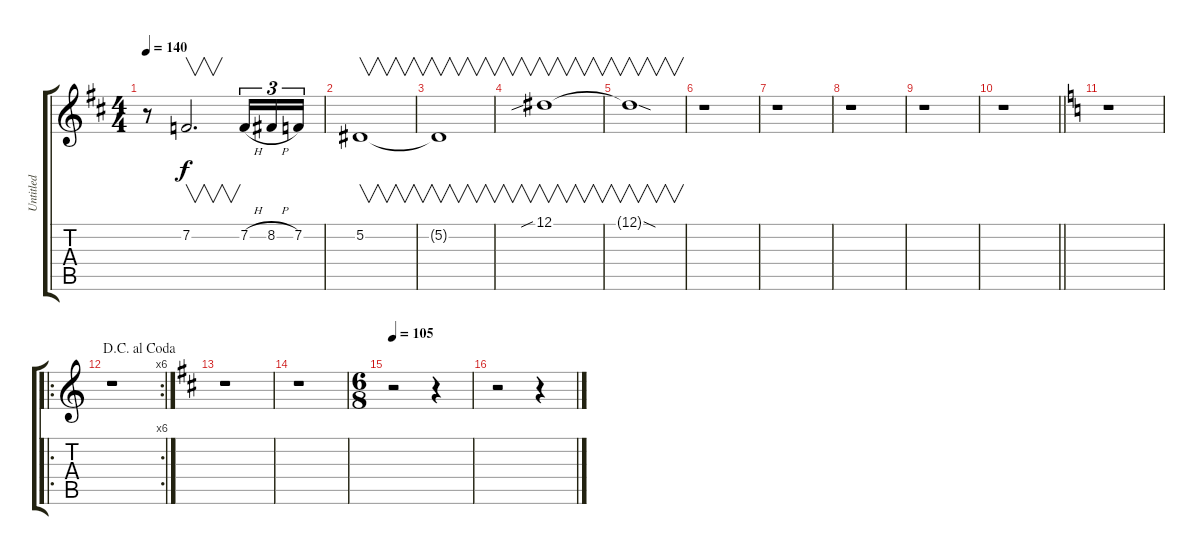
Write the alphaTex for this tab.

\track ("Untitled" "Untitled") {instrument lead2sawtooth}
\staff {score tabs}
\tuning (Eb4 Bb3 Gb3 Db3 Ab2 Eb2) {hide}
\ts (4 4)
\tempo 140
\clef g2
\ks d
r.8{dy f} 7.2.2{v d} 7.2{h}.16{tu (3 2)} 8.2{h}.16{tu (3 2)} 7.2.16{tu (3 2)} |
5.2.1{v} |
5.2{t}.1{v} |
12.1{sib}.1{v} |
12.1{sod t}.1{v} |
r.1 |
r.1 |
r.1 |
r.1 |
\barLineRight lightlight
r.1 |
\ks c
r.1 |
\ro
\rc 6
\jump dacapoalcoda
r.1 |
\ks d
r.1 |
r.1 |
\ts (6 8)
\tempo 105
r.2 r.4 |
r.2 r.4
